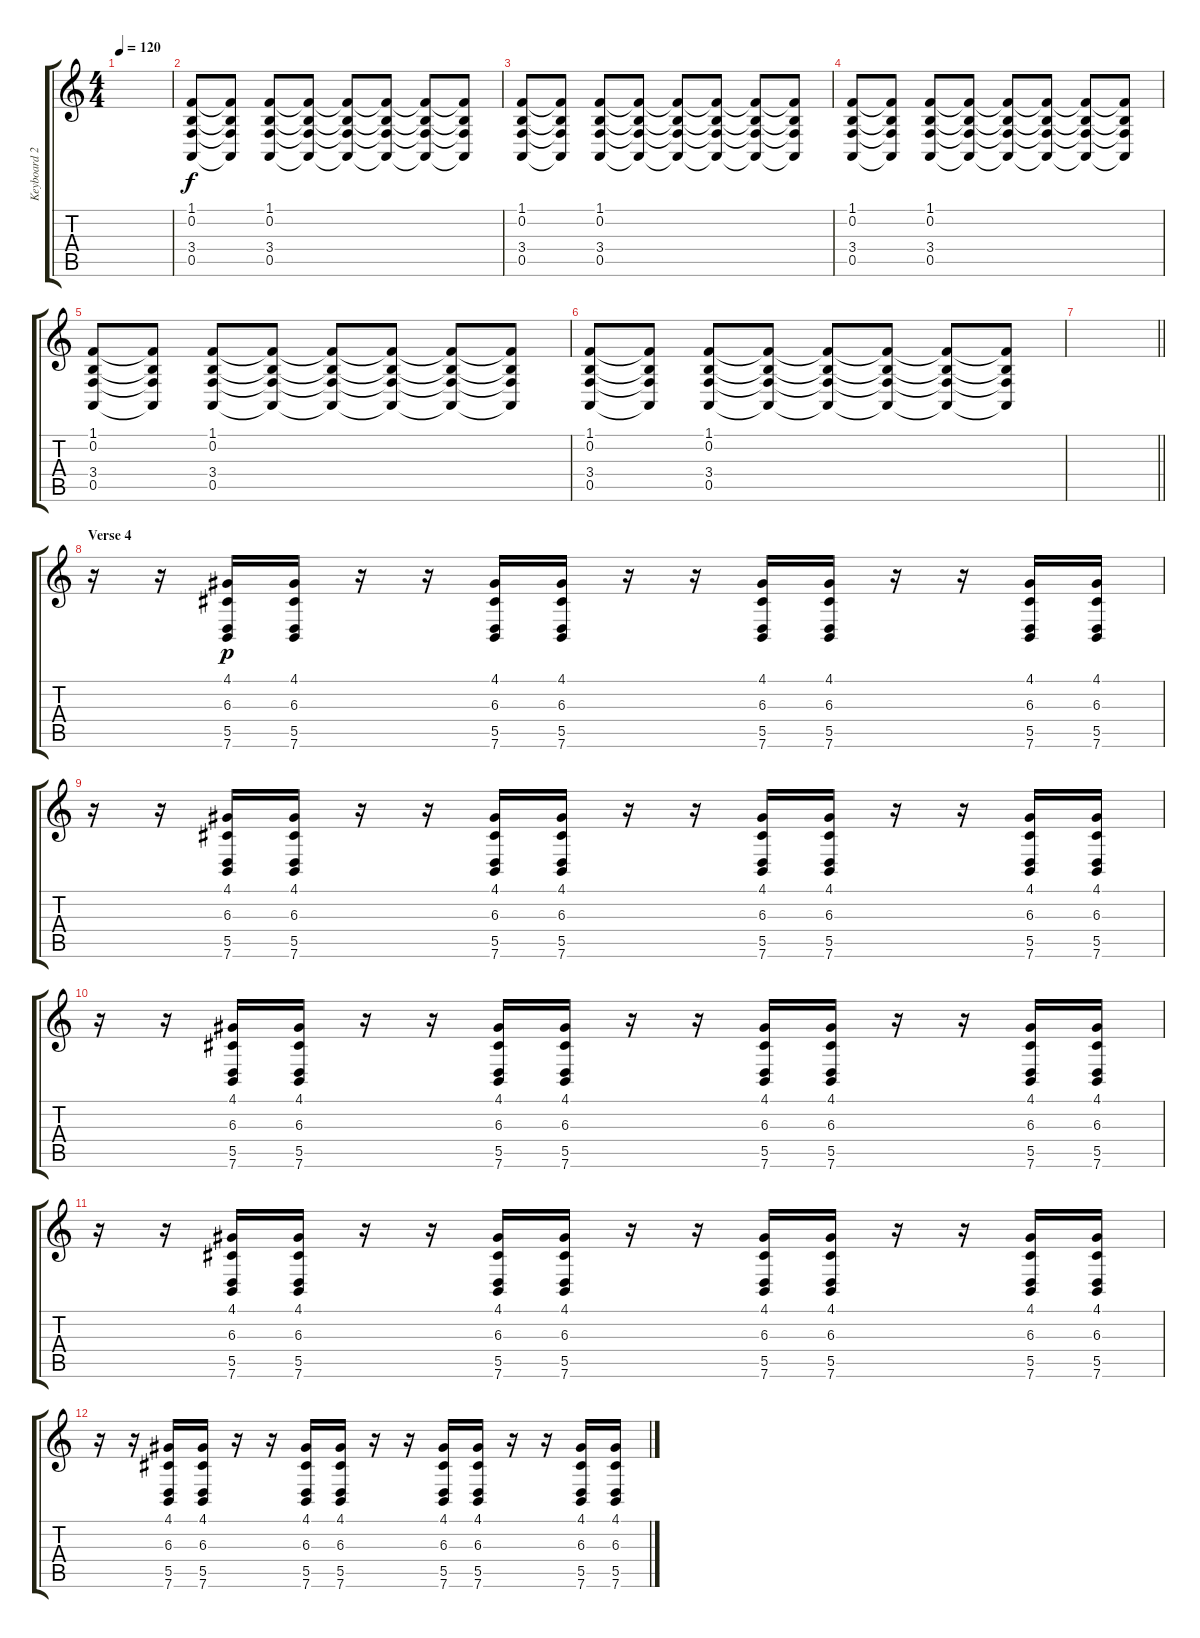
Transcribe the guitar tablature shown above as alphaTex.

\track ("Keyboard 2" "Keyboard 2") {instrument lead1square}
\staff {score tabs}
\tuning (E4 B3 G3 D3 A2 E2) {hide}
\ts (4 4)
\tempo 120
\clef g2
\ks c
|
(1.1 0.2 3.4 0.5).8 (1.1{t} 0.2{t} 3.4{t} 0.5{t}).8 (1.1 0.2 3.4 0.5).8 (1.1{t} 0.2{t} 3.4{t} 0.5{t}).8 (1.1{t} 0.2{t} 3.4{t} 0.5{t}).8 (1.1{t} 0.2{t} 3.4{t} 0.5{t}).8 (1.1{t} 0.2{t} 3.4{t} 0.5{t}).8 (1.1{t} 0.2{t} 3.4{t} 0.5{t}).8 |
(1.1 0.2 3.4 0.5).8 (1.1{t} 0.2{t} 3.4{t} 0.5{t}).8 (1.1 0.2 3.4 0.5).8 (1.1{t} 0.2{t} 3.4{t} 0.5{t}).8 (1.1{t} 0.2{t} 3.4{t} 0.5{t}).8 (1.1{t} 0.2{t} 3.4{t} 0.5{t}).8 (1.1{t} 0.2{t} 3.4{t} 0.5{t}).8 (1.1{t} 0.2{t} 3.4{t} 0.5{t}).8 |
(1.1 0.2 3.4 0.5).8 (1.1{t} 0.2{t} 3.4{t} 0.5{t}).8 (1.1 0.2 3.4 0.5).8 (1.1{t} 0.2{t} 3.4{t} 0.5{t}).8 (1.1{t} 0.2{t} 3.4{t} 0.5{t}).8 (1.1{t} 0.2{t} 3.4{t} 0.5{t}).8 (1.1{t} 0.2{t} 3.4{t} 0.5{t}).8 (1.1{t} 0.2{t} 3.4{t} 0.5{t}).8 |
(1.1 0.2 3.4 0.5).8 (1.1{t} 0.2{t} 3.4{t} 0.5{t}).8 (1.1 0.2 3.4 0.5).8 (1.1{t} 0.2{t} 3.4{t} 0.5{t}).8 (1.1{t} 0.2{t} 3.4{t} 0.5{t}).8 (1.1{t} 0.2{t} 3.4{t} 0.5{t}).8 (1.1{t} 0.2{t} 3.4{t} 0.5{t}).8 (1.1{t} 0.2{t} 3.4{t} 0.5{t}).8 |
(1.1 0.2 3.4 0.5).8 (1.1{t} 0.2{t} 3.4{t} 0.5{t}).8 (1.1 0.2 3.4 0.5).8 (1.1{t} 0.2{t} 3.4{t} 0.5{t}).8 (1.1{t} 0.2{t} 3.4{t} 0.5{t}).8 (1.1{t} 0.2{t} 3.4{t} 0.5{t}).8 (1.1{t} 0.2{t} 3.4{t} 0.5{t}).8 (1.1{t} 0.2{t} 3.4{t} 0.5{t}).8 |
\barLineRight lightlight
|
\section ("" "Verse 4")
r.16 r.16 (4.1 6.3 5.5 7.6).16{dy p} (4.1 6.3 5.5 7.6).16 r.16 r.16 (4.1 6.3 5.5 7.6).16 (4.1 6.3 5.5 7.6).16 r.16 r.16 (4.1 6.3 5.5 7.6).16 (4.1 6.3 5.5 7.6).16 r.16 r.16 (4.1 6.3 5.5 7.6).16 (4.1 6.3 5.5 7.6).16 |
r.16 r.16 (4.1 6.3 5.5 7.6).16 (4.1 6.3 5.5 7.6).16 r.16 r.16 (4.1 6.3 5.5 7.6).16 (4.1 6.3 5.5 7.6).16 r.16 r.16 (4.1 6.3 5.5 7.6).16 (4.1 6.3 5.5 7.6).16 r.16 r.16 (4.1 6.3 5.5 7.6).16 (4.1 6.3 5.5 7.6).16 |
r.16 r.16 (4.1 6.3 5.5 7.6).16 (4.1 6.3 5.5 7.6).16 r.16 r.16 (4.1 6.3 5.5 7.6).16 (4.1 6.3 5.5 7.6).16 r.16 r.16 (4.1 6.3 5.5 7.6).16 (4.1 6.3 5.5 7.6).16 r.16 r.16 (4.1 6.3 5.5 7.6).16 (4.1 6.3 5.5 7.6).16 |
r.16 r.16 (4.1 6.3 5.5 7.6).16 (4.1 6.3 5.5 7.6).16 r.16 r.16 (4.1 6.3 5.5 7.6).16 (4.1 6.3 5.5 7.6).16 r.16 r.16 (4.1 6.3 5.5 7.6).16 (4.1 6.3 5.5 7.6).16 r.16 r.16 (4.1 6.3 5.5 7.6).16 (4.1 6.3 5.5 7.6).16 |
r.16 r.16 (4.1 6.3 5.5 7.6).16 (4.1 6.3 5.5 7.6).16 r.16 r.16 (4.1 6.3 5.5 7.6).16 (4.1 6.3 5.5 7.6).16 r.16 r.16 (4.1 6.3 5.5 7.6).16 (4.1 6.3 5.5 7.6).16 r.16 r.16 (4.1 6.3 5.5 7.6).16 (4.1 6.3 5.5 7.6).16
